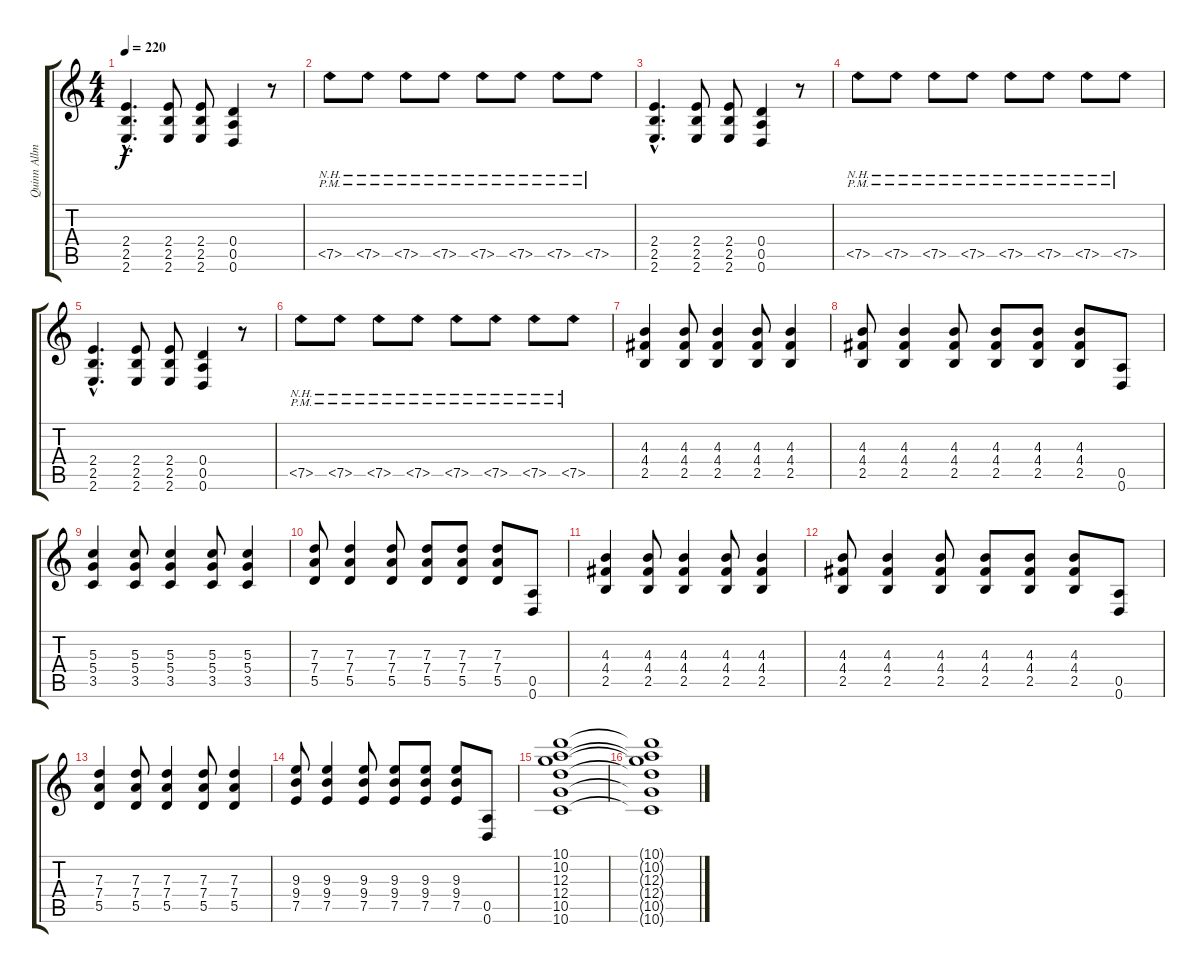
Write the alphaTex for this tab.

\track ("Quinn Allman" "Quinn Allm") {instrument distortionguitar}
\staff {score tabs}
\tuning (E4 B3 G3 D3 A2 D2) {hide}
\ts (4 4)
\tempo 220
\clef g2
\ks c
(2.4{hac} 2.5{hac} 2.6{hac}).4{d dy f balance 8} (2.4 2.5 2.6).8 (2.4 2.5 2.6).8 (0.4 0.5 0.6).4 r.8 |
7.5{nh pm}.8{balance 16} 7.5{nh pm}.8 7.5{nh pm}.8 7.5{nh pm}.8 7.5{nh pm}.8 7.5{nh pm}.8 7.5{nh pm}.8 7.5{nh pm}.8 |
(2.4{hac} 2.5{hac} 2.6{hac}).4{d balance 8} (2.4 2.5 2.6).8 (2.4 2.5 2.6).8 (0.4 0.5 0.6).4 r.8 |
7.5{nh pm}.8{balance 0} 7.5{nh pm}.8 7.5{nh pm}.8 7.5{nh pm}.8 7.5{nh pm}.8 7.5{nh pm}.8 7.5{nh pm}.8 7.5{nh pm}.8 |
(2.4{hac} 2.5{hac} 2.6{hac}).4{d balance 8} (2.4 2.5 2.6).8 (2.4 2.5 2.6).8 (0.4 0.5 0.6).4 r.8 |
7.5{nh pm}.8{balance 16} 7.5{nh pm}.8 7.5{nh pm}.8 7.5{nh pm}.8 7.5{nh pm}.8 7.5{nh pm}.8 7.5{nh pm}.8 7.5{nh pm}.8 |
(4.3 4.4 2.5).4{balance 8} (4.3 4.4 2.5).8 (4.3 4.4 2.5).4 (4.3 4.4 2.5).8 (4.3 4.4 2.5).4 |
(4.3 4.4 2.5).8 (4.3 4.4 2.5).4 (4.3 4.4 2.5).8 (4.3 4.4 2.5).8 (4.3 4.4 2.5).8 (4.3 4.4 2.5).8 (0.5 0.6).8 |
(5.3 5.4 3.5).4 (5.3 5.4 3.5).8 (5.3 5.4 3.5).4 (5.3 5.4 3.5).8 (5.3 5.4 3.5).4 |
(7.3 7.4 5.5).8 (7.3 7.4 5.5).4 (7.3 7.4 5.5).8 (7.3 7.4 5.5).8 (7.3 7.4 5.5).8 (7.3 7.4 5.5).8 (0.5 0.6).8 |
(4.3 4.4 2.5).4 (4.3 4.4 2.5).8 (4.3 4.4 2.5).4 (4.3 4.4 2.5).8 (4.3 4.4 2.5).4 |
(4.3 4.4 2.5).8 (4.3 4.4 2.5).4 (4.3 4.4 2.5).8 (4.3 4.4 2.5).8 (4.3 4.4 2.5).8 (4.3 4.4 2.5).8 (0.5 0.6).8 |
(7.3 7.4 5.5).4 (7.3 7.4 5.5).8 (7.3 7.4 5.5).4 (7.3 7.4 5.5).8 (7.3 7.4 5.5).4 |
(9.3 9.4 7.5).8 (9.3 9.4 7.5).4 (9.3 9.4 7.5).8 (9.3 9.4 7.5).8 (9.3 9.4 7.5).8 (9.3 9.4 7.5).8 (0.5 0.6).8 |
(10.1 10.2 12.3 12.4 10.5 10.6).1{balance 13 instrument acousticguitarnylon} |
(10.1{t} 10.2{t} 12.3{t} 12.4{t} 10.5{t} 10.6{t}).1
